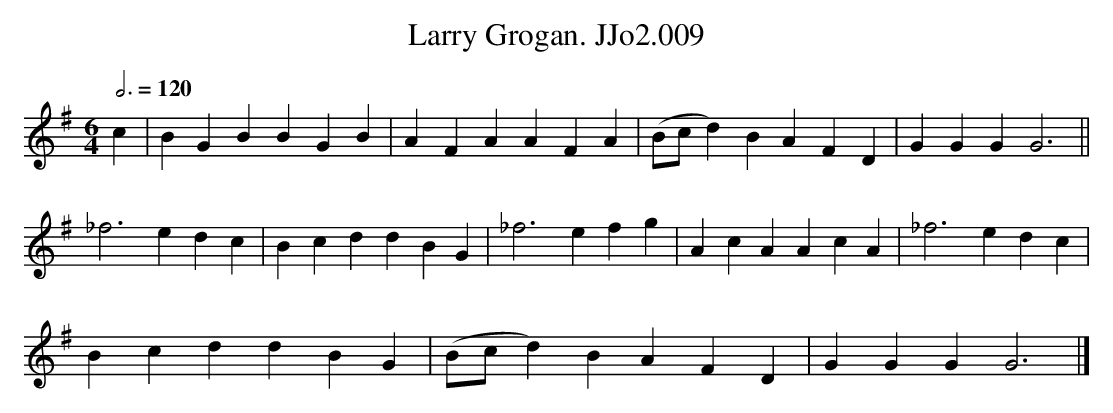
X:1
T:Larry Grogan. JJo2.009
Q:3/4=120
M:6/4
L:1/4
K:G
c|BGB BGB|AFA AFA|(B/c/ d)B AFD|GGG G3 ||
_f3 edc|Bcd dBG|_f3 efg|AcA AcA|_f3 edc|
Bcd dBG|(B/c/d)B AFD|GGG G3 |]
